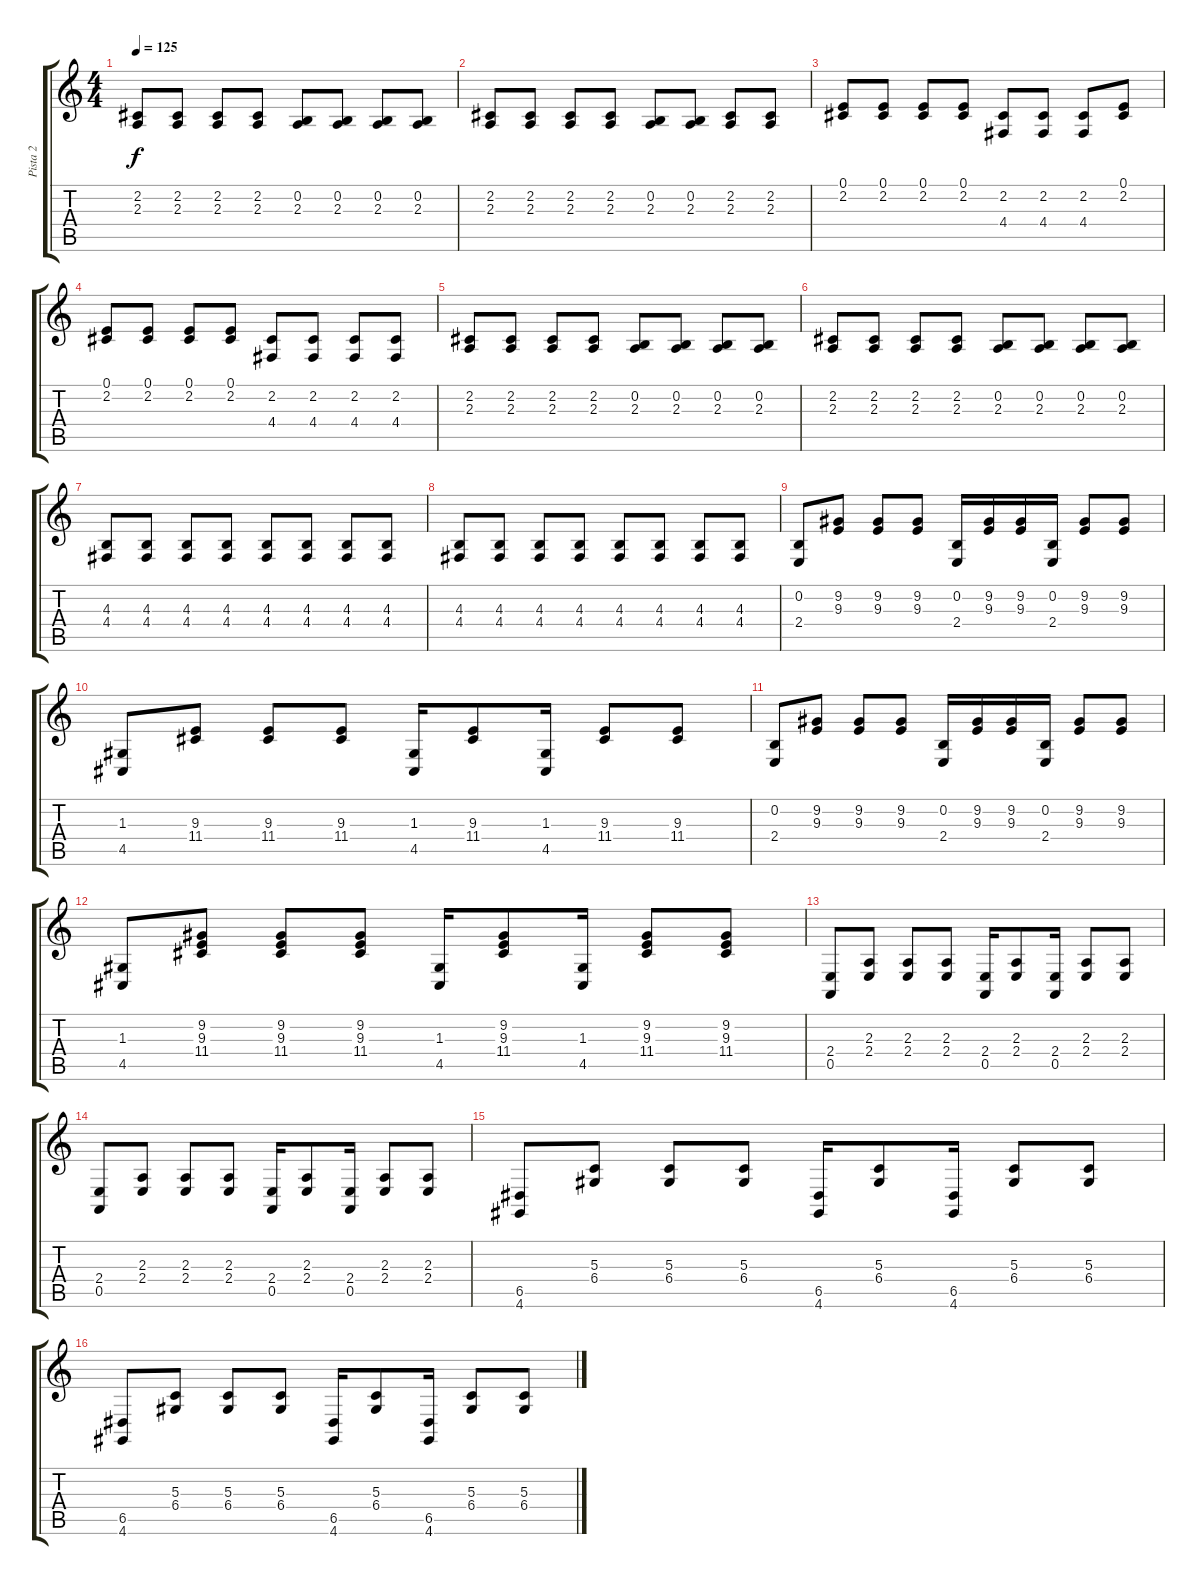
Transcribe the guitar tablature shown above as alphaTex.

\track ("Pista 2" "Pista 2") {instrument lead4chiff}
\staff {score tabs}
\tuning (E4 B3 G3 D3 A2 E2) {hide}
\ts (4 4)
\tempo 125
\clef g2
\ks c
(2.2 2.3).8{dy f} (2.2 2.3).8 (2.2 2.3).8 (2.2 2.3).8 (0.2 2.3).8 (0.2 2.3).8 (0.2 2.3).8 (0.2 2.3).8 |
(2.2 2.3).8 (2.2 2.3).8 (2.2 2.3).8 (2.2 2.3).8 (0.2 2.3).8 (0.2 2.3).8 (2.2 2.3).8 (2.2 2.3).8 |
(0.1 2.2).8 (0.1 2.2).8 (0.1 2.2).8 (0.1 2.2).8 (2.2 4.4).8 (2.2 4.4).8 (2.2 4.4).8 (0.1 2.2).8 |
(0.1 2.2).8 (0.1 2.2).8 (0.1 2.2).8 (0.1 2.2).8 (2.2 4.4).8 (2.2 4.4).8 (2.2 4.4).8 (2.2 4.4).8 |
(2.2 2.3).8 (2.2 2.3).8 (2.2 2.3).8 (2.2 2.3).8 (0.2 2.3).8 (0.2 2.3).8 (0.2 2.3).8 (0.2 2.3).8 |
(2.2 2.3).8 (2.2 2.3).8 (2.2 2.3).8 (2.2 2.3).8 (0.2 2.3).8 (0.2 2.3).8 (0.2 2.3).8 (0.2 2.3).8 |
(4.3 4.4).8 (4.3 4.4).8 (4.3 4.4).8 (4.3 4.4).8 (4.3 4.4).8 (4.3 4.4).8 (4.3 4.4).8 (4.3 4.4).8 |
(4.3 4.4).8 (4.3 4.4).8 (4.3 4.4).8 (4.3 4.4).8 (4.3 4.4).8 (4.3 4.4).8 (4.3 4.4).8 (4.3 4.4).8 |
(0.2 2.4).8 (9.2 9.3).8 (9.2 9.3).8 (9.2 9.3).8 (0.2 2.4).16 (9.2 9.3).16 (9.2 9.3).16 (0.2 2.4).16 (9.2 9.3).8 (9.2 9.3).8 |
(1.3 4.5).8 (9.3 11.4).8 (9.3 11.4).8 (9.3 11.4).8 (1.3 4.5).16 (9.3 11.4).8 (1.3 4.5).16 (9.3 11.4).8 (9.3 11.4).8 |
(0.2 2.4).8 (9.2 9.3).8 (9.2 9.3).8 (9.2 9.3).8 (0.2 2.4).16 (9.2 9.3).16 (9.2 9.3).16 (0.2 2.4).16 (9.2 9.3).8 (9.2 9.3).8 |
(1.3 4.5).8 (9.2 9.3 11.4).8 (9.2 9.3 11.4).8 (9.2 9.3 11.4).8 (1.3 4.5).16 (9.2 9.3 11.4).8 (1.3 4.5).16 (9.2 9.3 11.4).8 (9.2 9.3 11.4).8 |
(2.4 0.5).8 (2.3 2.4).8 (2.3 2.4).8 (2.3 2.4).8 (2.4 0.5).16 (2.3 2.4).8 (2.4 0.5).16 (2.3 2.4).8 (2.3 2.4).8 |
(2.4 0.5).8 (2.3 2.4).8 (2.3 2.4).8 (2.3 2.4).8 (2.4 0.5).16 (2.3 2.4).8 (2.4 0.5).16 (2.3 2.4).8 (2.3 2.4).8 |
(6.5 4.6).8 (5.3 6.4).8 (5.3 6.4).8 (5.3 6.4).8 (6.5 4.6).16 (5.3 6.4).8 (6.5 4.6).16 (5.3 6.4).8 (5.3 6.4).8 |
(6.5 4.6).8 (5.3 6.4).8 (5.3 6.4).8 (5.3 6.4).8 (6.5 4.6).16 (5.3 6.4).8 (6.5 4.6).16 (5.3 6.4).8 (5.3 6.4).8
